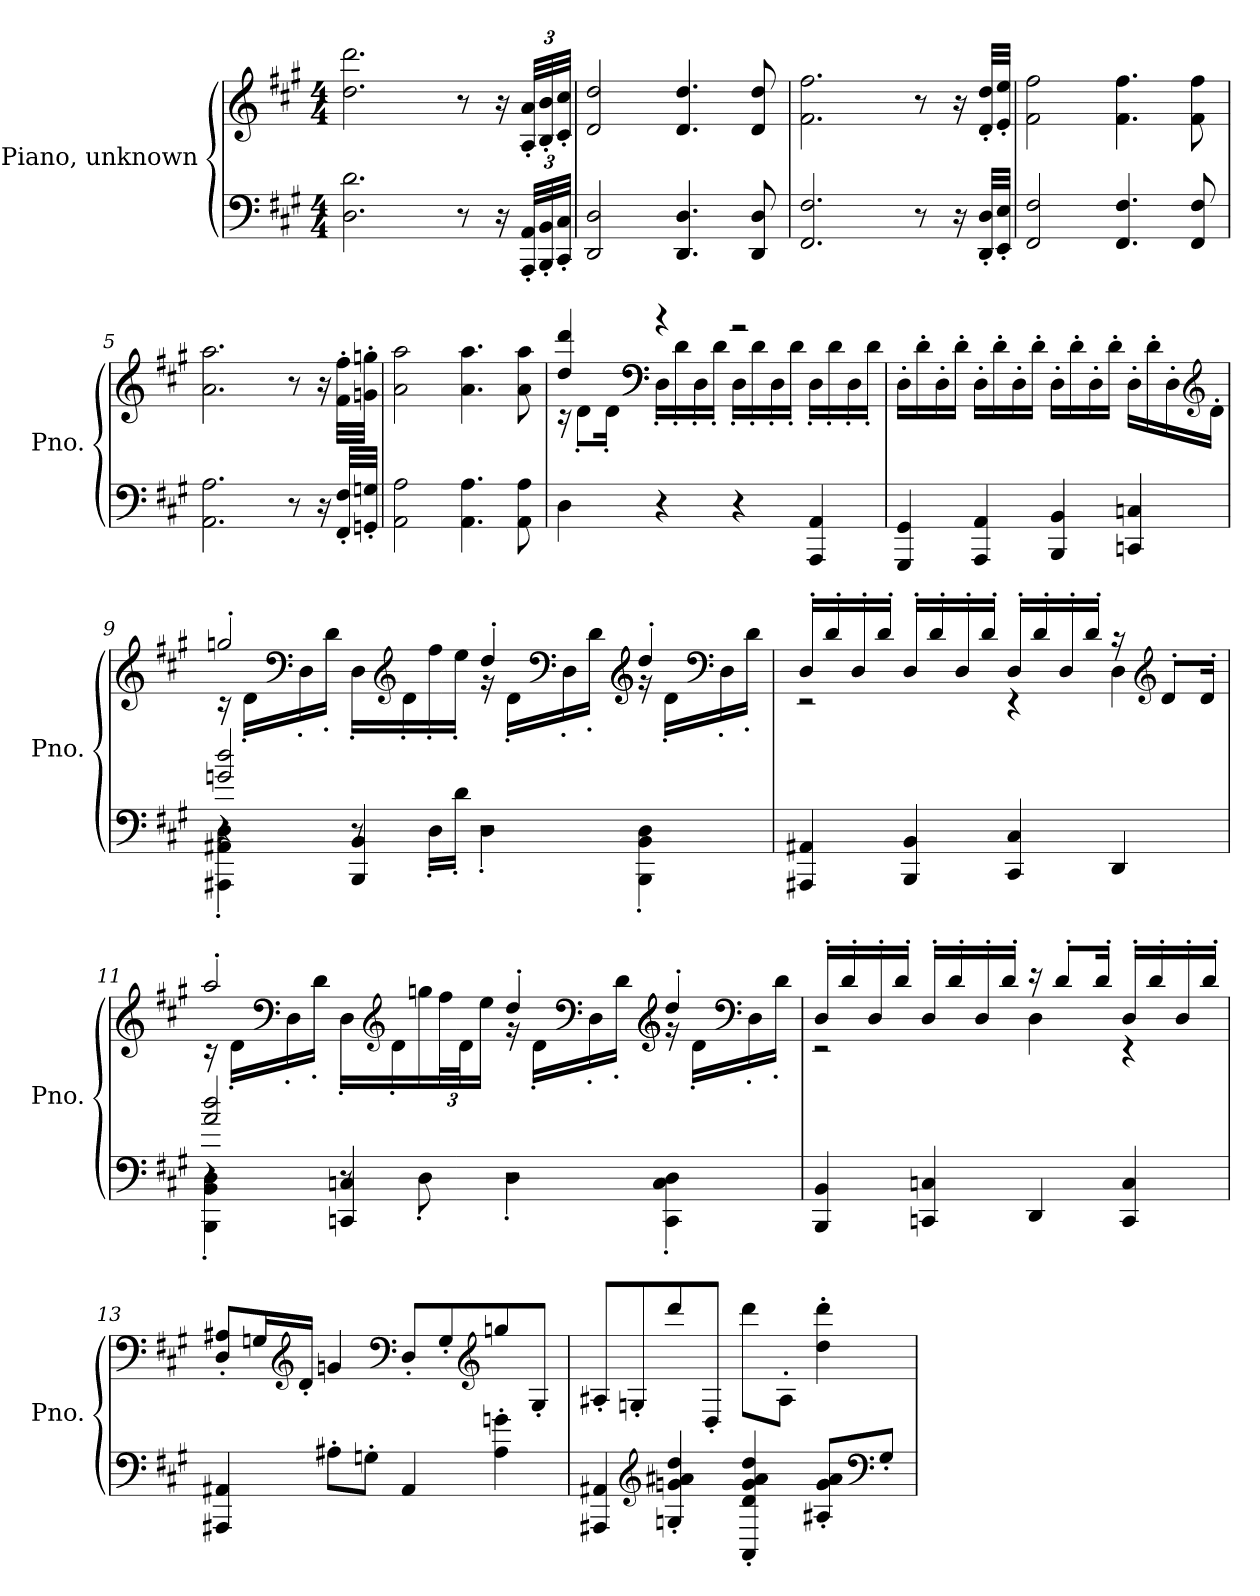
**kern	**kern
*part1	*part1
*staff2	*staff1
*I"Piano, unknown	*
*I'Pno.	*
*clefF4	*clefG2
*k[f#c#g#]	*k[f#c#g#]
*M4/4	*M4/4
*MM120	*MM120
=1	=1
2.D\ 2.d\	2.dd\ 2.ddd\
8r	8r
16r	16r
*Xbrackettup	*Xbrackettup
48AAA/' 48AA/'LLL	48A/' 48a/'LLL
48BBB/' 48BB/'	48B/' 48b/'
48CC#/' 48C#/'JJJ	48c#/' 48cc#/'JJJ
=2	=2
2DD/ 2D/	2d/ 2dd/
4.DD/ 4.D/	4.d/ 4.dd/
8DD/ 8D/	8d/ 8dd/
=3	=3
2.FF#/ 2.F#/	2.f#\ 2.ff#\
8r	8r
16r	16r
32DD/' 32D/'LLL	32d/' 32dd/'LLL
32EE/' 32E/'JJJ	32e/' 32ee/'JJJ
=4	=4
2FF#/ 2F#/	2f#\ 2ff#\
4.FF#/ 4.F#/	4.f#\ 4.ff#\
8FF#/ 8F#/	8f#\ 8ff#\
=5	=5
2.AA\ 2.A\	2.a\ 2.aa\
8r	8r
16r	16r
32FF#/' 32F#/'LLL	32f#\' 32ff#\'LLL
32GGn/' 32Gn/'JJJ	32gn\' 32ggn\'JJJ
=6	=6
2AA\ 2A\	2a\ 2aa\
4.AA\ 4.A\	4.a\ 4.aa\
8AA\ 8A\	8a\ 8aa\
!!LO:LB:g=z
=7	=7
*	*^
4D\	4dd/ 4ddd/	16r
.	.	8d'\L
.	.	16d'\Jk
*	*clefF4	*
4r	4r	16D'\LL
.	.	16d'\
.	.	16D'\
.	.	16d'\JJ
4r	2r	16D'\LL
.	.	16d'\
.	.	16D'\
.	.	16d'\JJ
4AAA/ 4AA/	.	16D'\LL
.	.	16d'\
.	.	16D'\
.	.	16d'\JJ
*	*v	*v
=8	=8
4GGG#/ 4GG#/	16D'\LL
.	16d'\
.	16D'\
.	16d'\JJ
4AAA/ 4AA/	16D'\LL
.	16d'\
.	16D'\
.	16d'\JJ
4BBB/ 4BB/	16D'\LL
.	16d'\
.	16D'\
.	16d'\JJ
4CCn/ 4Cn/	16D'\LL
.	16d'\
.	16D'\
*	*clefG2
.	16d'\JJ
!!LO:LB:g=z
=9	=9
*^	*^
*	*^	*	*
2gn/ 2dd/	4AAA#X\' 4AA#X\' 4D\'	4r	2ggn'/	16r
.	.	.	.	16d'\LL
*	*	*	*clefF4	*
.	.	.	.	16D'\
.	.	.	.	16d'\JJ
.	8r	4BBB/ 4BB/	.	16D'\LL
*	*	*	*clefG2	*
.	.	.	.	16d'\
.	16D'\LL	.	.	16ff#'\
.	16d'\JJ	.	.	16ee'\JJ
2r	4D'\	2r	4dd'/	16r
.	.	.	.	16d'\LL
*	*	*	*clefF4	*
.	.	.	.	16D'\
.	.	.	.	16d'\JJ
*	*	*	*clefG2	*
.	4BBB\' 4BB\' 4D\'	.	4dd'/	16r
.	.	.	.	16d'\LL
*	*	*	*clefF4	*
.	.	.	.	16D'\
.	.	.	.	16d'\JJ
*v	*v	*v	*	*
=10	=10	=10
4AAA#X/ 4AA#X/	16D'/LL	2r
.	16d'/	.
.	16D'/	.
.	16d'/JJ	.
4BBB/ 4BB/	16D'/LL	.
.	16d'/	.
.	16D'/	.
.	16d'/JJ	.
4CC#/ 4C#/	16D'/LL	4r
.	16d'/	.
.	16D'/	.
.	16d'/JJ	.
4DD/	16r	4D\
*	*clefG2	*
.	8d'/L	.
.	16d'/Jk	.
!!LO:LB:g=z	!!
=11	=11	=11
*^	*	*
*	*^	*	*
2a/ 2dd/	4BBB\' 4BB\' 4D\'	4r	2aa'/	16r
.	.	.	.	16d'\LL
*	*	*	*clefF4	*
.	.	.	.	16D'\
.	.	.	.	16d'\JJ
.	8r	4CCn/ 4Cn/	.	16D'\LL
*	*	*	*clefG2	*
.	.	.	.	16d'\
.	8D'\	.	.	24ggn\
.	.	.	.	48ff#\L
.	.	.	.	48d\J
.	.	.	.	24ee\JJ
2r	4D'\	2r	4dd'/	16r
.	.	.	.	16d'\LL
*	*	*	*clefF4	*
.	.	.	.	16D'\
.	.	.	.	16d'\JJ
*	*	*	*clefG2	*
.	4CC\' 4C\' 4D\'	.	4dd'/	16r
.	.	.	.	16d'\LL
*	*	*	*clefF4	*
.	.	.	.	16D'\
.	.	.	.	16d'\JJ
*v	*v	*v	*	*
=12	=12	=12
4BBB/ 4BB/	16D'/LL	2r
.	16d'/	.
.	16D'/	.
.	16d'/JJ	.
4CCn/ 4Cn/	16D'/LL	.
.	16d'/	.
.	16D'/	.
.	16d'/JJ	.
4DD/	16r	4D\
.	8d'/L	.
.	16d'/Jk	.
4CC/ 4C/	16D'/LL	4r
.	16d'/	.
.	16D'/	.
.	16d'/JJ	.
*	*v	*v
!!LO:LB:g=z
=13	=13
4AAA#X/ 4AA#X/	8D/' 8A#X/'L
.	16Gn/L
*	*clefG2
.	16d'/JJ
8A#X'\L	4gn/
8Gn'\J	.
*	*clefF4
4AA#/	8D'/L
.	8G'/
*	*clefG2
4A#\' 4gn\'	8ggn/
.	8G'/J
=14	=14
4AAA#X/ 4AA#X/	8A#X'/L
.	8Gn'/
*clefG2	*
4Gn/' 4gn/' 4a#X/' 4dd/'	8ddd/
.	8D'/J
4AA#/' 4d/' 4g/' 4a#/' 4dd/'	8ddd\L
.	8A#'\J
8A#X/' 8g/' 8a#/'L	4dd\' 4ddd\'
*clefF4	*
8G'/J	.
=	=
*-	*-
